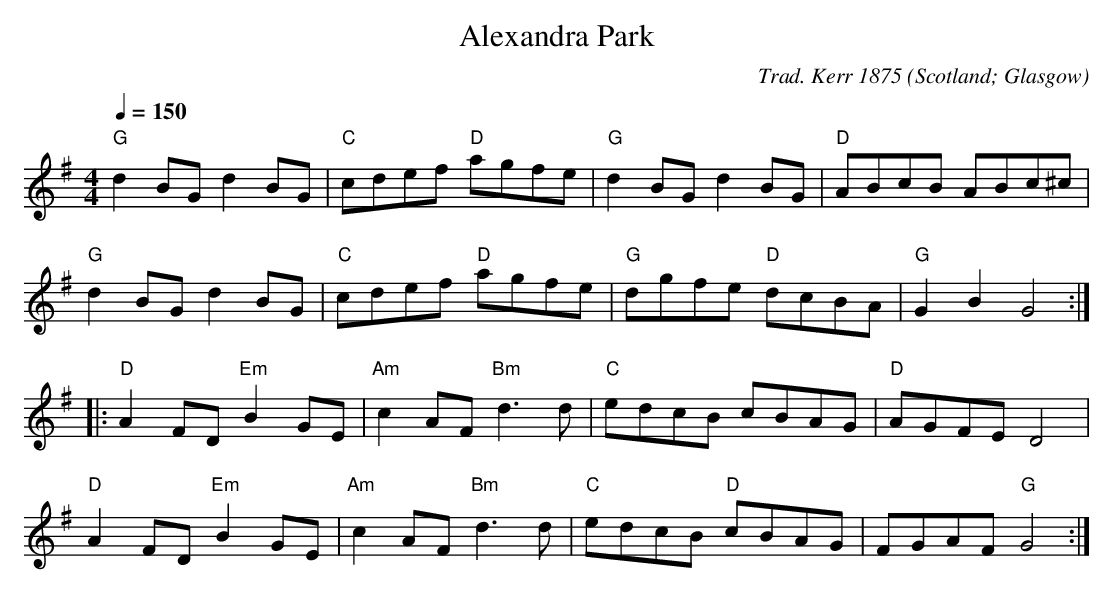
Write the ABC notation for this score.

X:1
T:Alexandra Park
C:Trad. Kerr 1875
O:Scotland; Glasgow
M:4/4
L:1/8
Q:1/4=150
K:G
"G"d2BG d2BG|"C"cdef "D"agfe|"G"d2BG d2BG|"D"ABcB ABc^c|
"G"d2BG d2BG|"C"cdef "D"agfe|"G"dgfe "D"dcBA|"G"G2B2 G4:|
|:"D"A2FD "Em"B2GE|"Am"c2AF "Bm"d3d|"C"edcB cBAG|"D"AGFE D4|
"D"A2FD "Em"B2GE|"Am"c2AF "Bm"d3d|"C"edcB "D"cBAG|FGAF "G"G4:|
